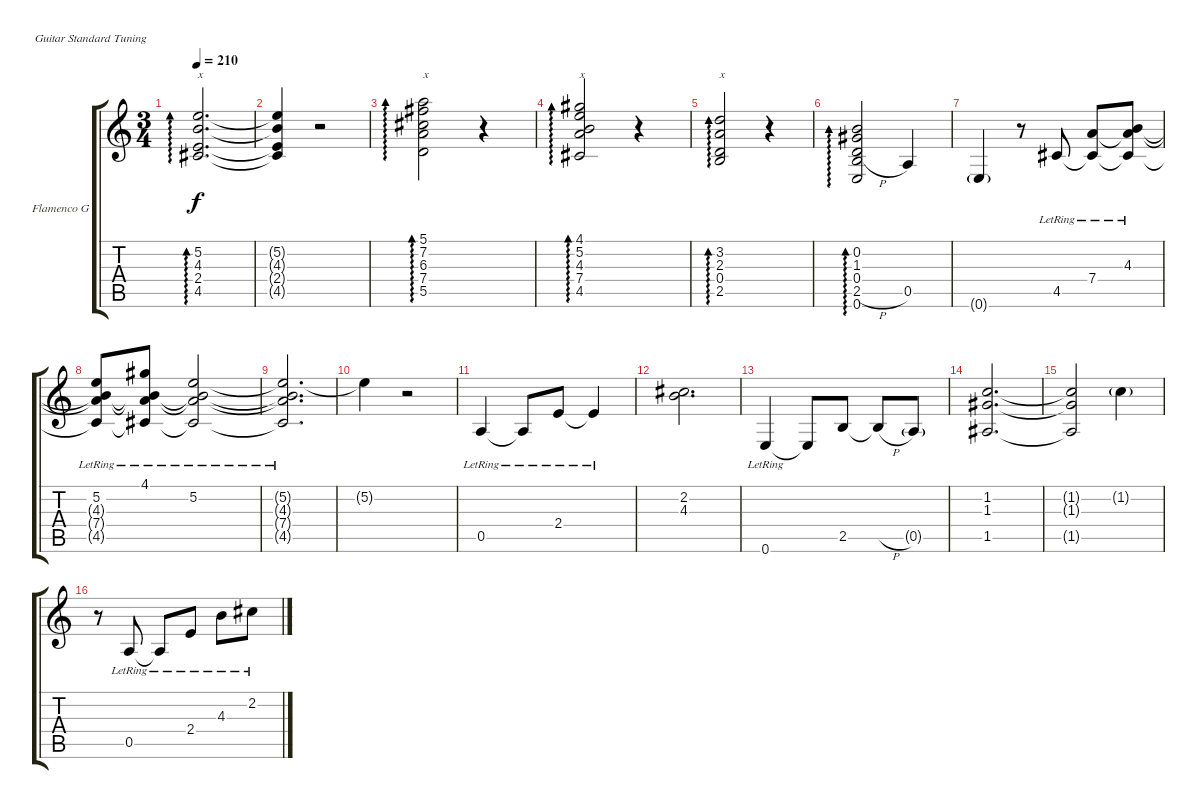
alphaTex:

\defaultSystemsLayout 4
\bracketExtendMode groupsimilarinstruments
\firstSystemTrackNameOrientation horizontal
\otherSystemsTrackNameOrientation horizontal
\track ("Flamenco Guitar" "Flamenco G") {instrument acousticguitarnylon}
\staff {score tabs}
\tuning (E4 B3 G3 D3 A2 E2)
\ts (3 4)
\tempo 210
\clef g2
\ks c
(4.5 4.3 5.2 2.4).2{d ad 0 txt "x" dy f} |
(4.5{t} 2.4{t} 4.3{t} 5.2{t}).4 r.2 |
(5.5 7.4 6.3 7.2 5.1).2{ad 0 txt "x"} r.4 |
(4.5 7.4 4.3 5.2 4.1).2{ad 0 txt "x"} r.4 |
(2.5 0.4 2.3 3.2).2{ad 0 txt "x"} r.4 |
(0.6 2.5{h} 0.4 1.3 0.2).2{ad 0} 0.5.4 |
0.6{g}.4 r.8 4.5{lr}.8 (7.4{lr} 4.5{lr t}).8 (4.3{lr} 4.5{lr t} 7.4{lr t}).8 |
(5.2{lr} 4.5{lr t} 7.4{lr t} 4.3{lr t}).8 (4.1{lr} 4.5{lr t} 7.4{lr t} 4.3{lr t}).8 (5.2{lr} 4.5{lr t} 7.4{lr t} 4.3{lr t}).2 |
(5.2{t} 4.5{lr t} 7.4{lr t} 4.3{lr t}).2{d} |
5.2{t}.4 r.2 |
0.5{lr}.4 0.5{lr t}.8 2.4{lr}.8 2.4{lr t}.4 |
(4.3 2.2).2{d} |
0.6{lr}.4 0.6{t}.8 2.5.8 2.5{h t}.8 0.5{g}.8 |
(1.2 1.3 1.5).2{d} |
(1.5{t} 1.3{t} 1.2{t}).2 1.2{g}.4 |
r.8 0.5{lr}.8 0.5{lr t}.8 2.4{lr}.8 4.3{lr}.8 2.2{lr}.8
